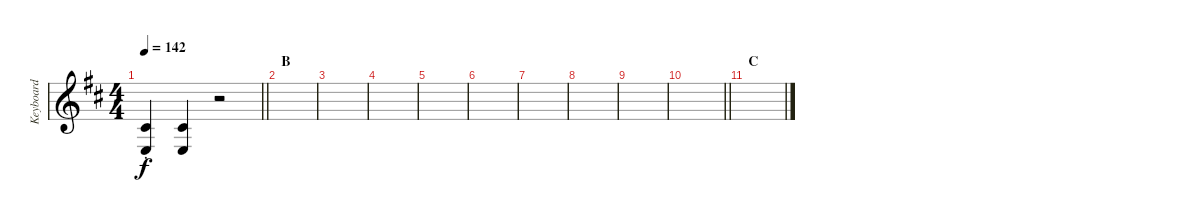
\track ("Keyboard" "Keyboard") {instrument drawbarorgan}
\staff {score}
\tuning (E4 B3 G3 D3 A2 E2) {hide}
\ts (4 4)
\tempo 142
\clef g2
\barLineRight lightlight
\ks d
(2.2{st} 2.4{st}).4{dy f} (2.2 2.4).4 r.2 |
\section ("" "B")
|
|
|
|
|
|
|
|
\barLineRight lightlight
|
\section ("" "C")
